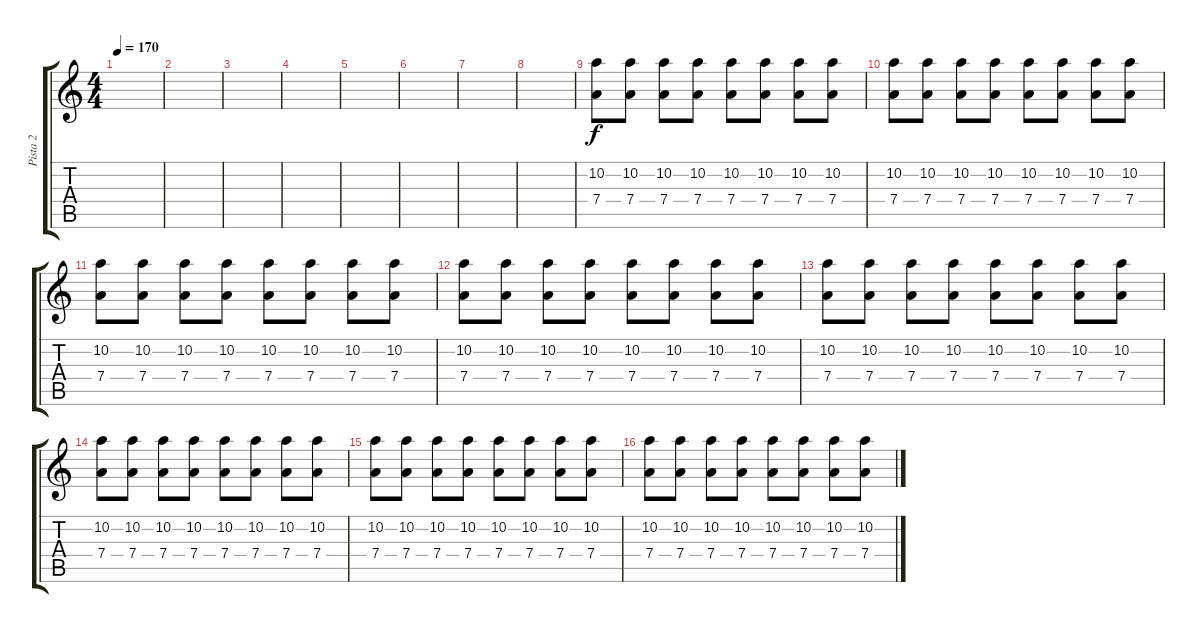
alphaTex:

\track ("Pista 2" "Pista 2") {instrument electricguitarmuted}
\staff {score tabs}
\tuning (E4 B3 G3 D3 A2 E2) {hide}
\ts (4 4)
\tempo 170
\clef g2
\ks c
|
|
|
|
|
|
|
|
(10.2 7.4).8{volume 6 balance 8 instrument distortionguitar} (10.2 7.4).8 (10.2 7.4).8 (10.2 7.4).8 (10.2 7.4).8 (10.2 7.4).8 (10.2 7.4).8 (10.2 7.4).8 |
(10.2 7.4).8 (10.2 7.4).8 (10.2 7.4).8 (10.2 7.4).8 (10.2 7.4).8 (10.2 7.4).8 (10.2 7.4).8 (10.2 7.4).8 |
(10.2 7.4).8 (10.2 7.4).8 (10.2 7.4).8 (10.2 7.4).8 (10.2 7.4).8 (10.2 7.4).8 (10.2 7.4).8 (10.2 7.4).8 |
(10.2 7.4).8 (10.2 7.4).8 (10.2 7.4).8 (10.2 7.4).8 (10.2 7.4).8 (10.2 7.4).8 (10.2 7.4).8 (10.2 7.4).8 |
(10.2 7.4).8 (10.2 7.4).8 (10.2 7.4).8 (10.2 7.4).8 (10.2 7.4).8 (10.2 7.4).8 (10.2 7.4).8 (10.2 7.4).8 |
(10.2 7.4).8 (10.2 7.4).8 (10.2 7.4).8 (10.2 7.4).8 (10.2 7.4).8 (10.2 7.4).8 (10.2 7.4).8 (10.2 7.4).8 |
(10.2 7.4).8 (10.2 7.4).8 (10.2 7.4).8 (10.2 7.4).8 (10.2 7.4).8 (10.2 7.4).8 (10.2 7.4).8 (10.2 7.4).8 |
(10.2 7.4).8 (10.2 7.4).8 (10.2 7.4).8 (10.2 7.4).8 (10.2 7.4).8 (10.2 7.4).8 (10.2 7.4).8 (10.2 7.4).8
